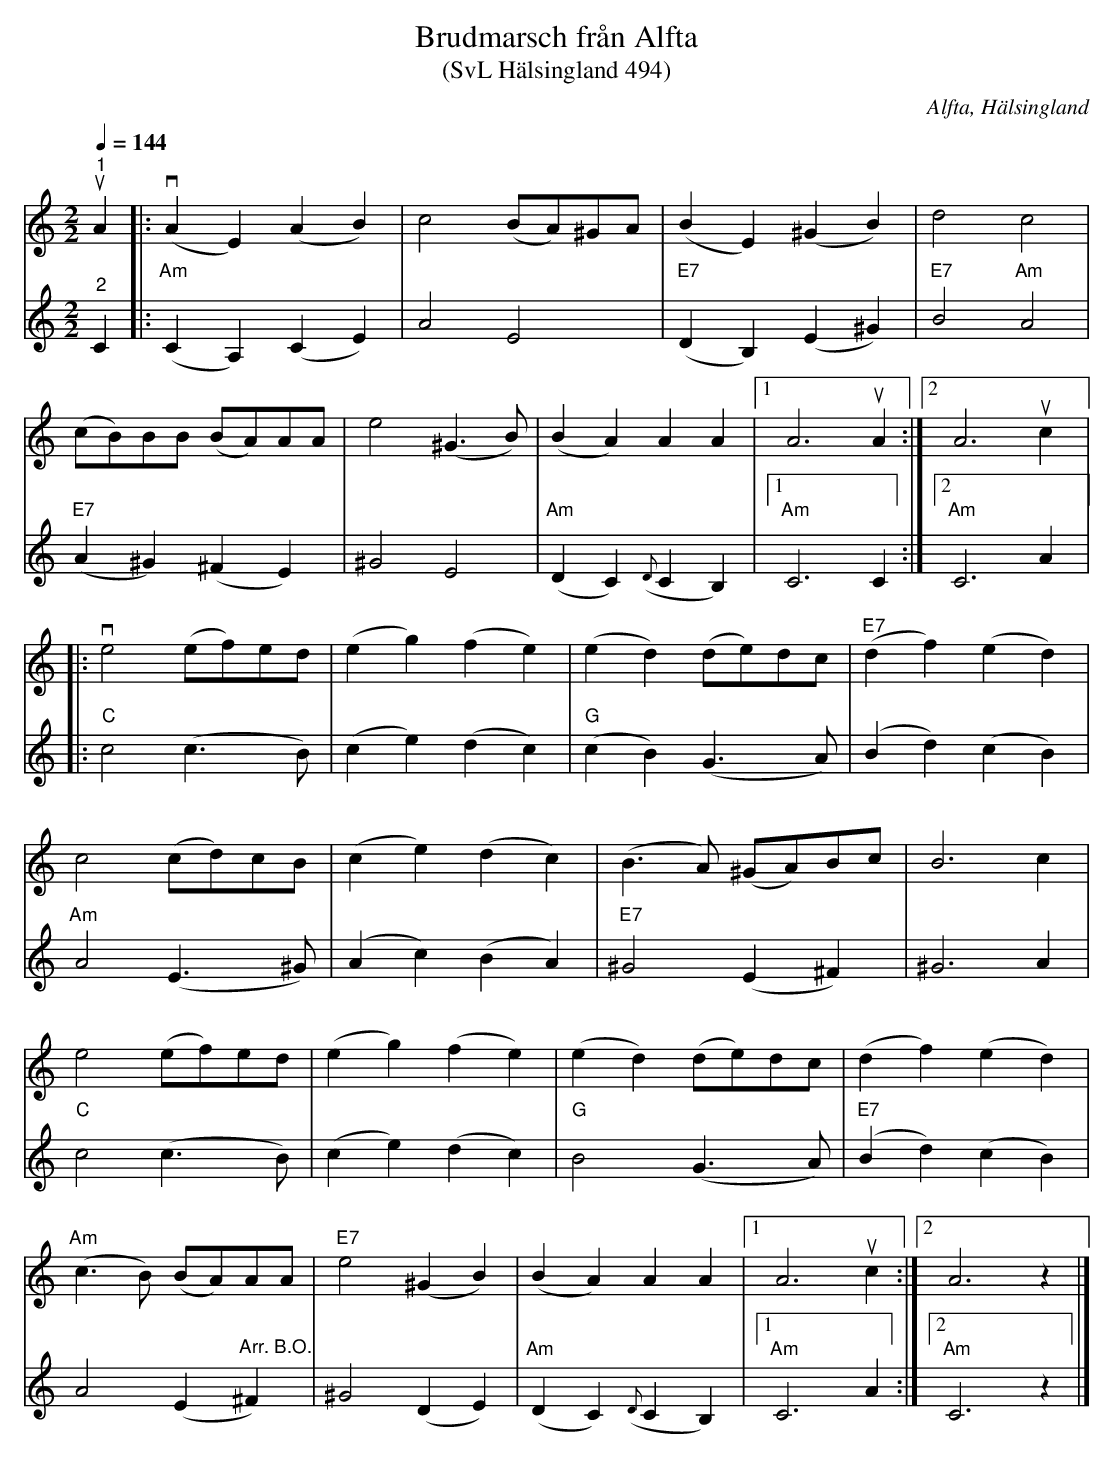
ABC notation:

X:1
T:Brudmarsch från Alfta
T:(SvL Hälsingland 494)
O:Alfta, Hälsingland
L:1/4
Q:1/4=144
M:2/2
K:Am
V:1
"^1"u A |:v (A E) (A B) | c2 (B/A/)^G/A/ | (B E) (^G B) | d2 c2 |
(c/B/)B/B/ (B/A/)A/A/ | e2 (^G3/2 B/) | (B A) A A |1 A3u A :|2 A3u c |:
v e2 (e/f/)e/d/ | (e g) (f e) | (e d) (d/e/)d/c/ |"E7" (d f) (e d) |
c2 (c/d/)c/B/ | (c e) (d c) | (B3/2 A/) (^G/A/)B/c/ | B3 c |
e2 (e/f/)e/d/ | (e g) (f e) | (e d) (d/e/)d/c/ | (d f) (e d) |
"Am" (c3/2 B/) (B/A/)A/A/ | "E7" e2 (^G B) | (B A) A A |1 A3u c :|2 A3 z |]
V:2
"^2" C |:"Am" (C A,) (C E) | A2 E2 |"E7" (D B,) (E ^G) |"E7" B2"Am" A2 |"E7" (A ^G) (^F E) |
^G2 E2 |"Am" (D C)({D} C B,) |1"Am" C3 C :|2"Am" C3 A |:"C" c2 (c3/2 B/) | (c e) (d c) |
"G" (c B) (G3/2 A/) | (B d) (c B) |"Am" A2 (E3/2 ^G/) | (A c) (B A) |"E7" ^G2 (E ^F) |
 ^G3 A | "C" c2 (c3/2 B/) | (c e) (d c) |"G" B2 (G3/2 A/) |"E7" (B d) (c B) |
 A2 (E"^Arr. B.O." ^F) |  ^G2 (D E) |"Am" (D C)({D} C B,) |1"Am" C3 A :|2"Am" C3 z |]
